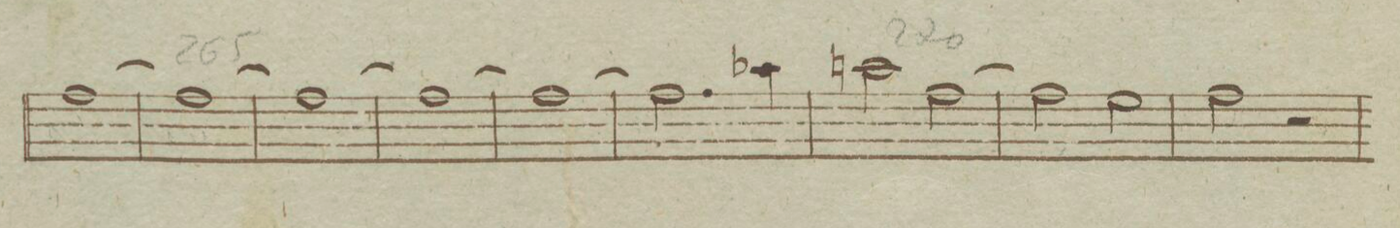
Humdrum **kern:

**kern	**dynam
*I"Clarinetto Secondo in B.	*
*clefG2	*
*k[b-e-a-]	*
*met(c)	*
*M4/4	*
[1ee-	.
=261	=261
1ee-_	.
=262	=262
1ee-_	.
=263	=263
1ee-_	.
=264	=264
1ee-_	.
=265	=265
2.ee-\]	.
4gg-X\	.
=266	=266
2ggn\	.
[2ee-\	.
=267	=267
2ee-\]	.
2dd\	.
=268	=268
2ee-\	.
2r	.
=269	=269
*-	*-
